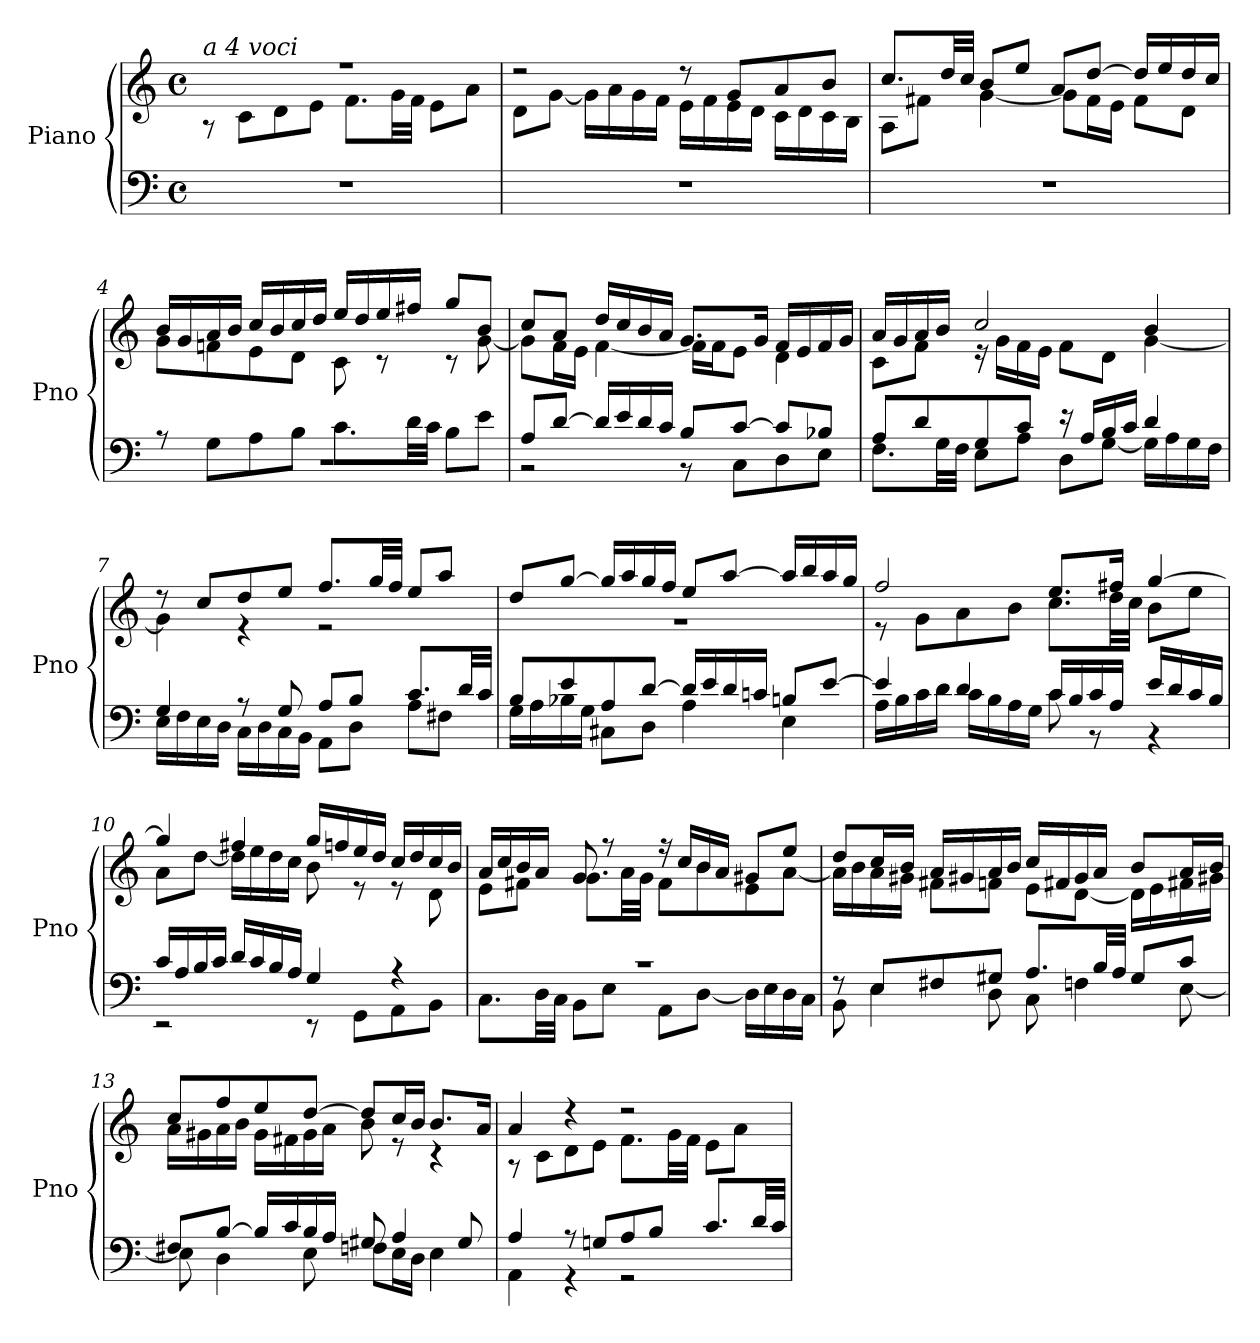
**kern	**kern
*part1	*part1
*staff2	*staff1
*I"Piano	*
*I'Pno	*
*clefF4	*clefG2
*k[]	*k[]
*M4/4	*M4/4
*met(c)	*met(c)
*MM58	*MM58
=1	=1
*	*^
!	!LO:TX:a:i:t=a 4 voci	!
1r	1r	8r
.	.	8c\L
.	.	8d\
.	.	8e\J
.	.	8.f\L
.	.	32g\LL
.	.	32f\JJJ
.	.	8e\L
.	.	8a\J
=2	=2	=2
1r	2r	8d\L
.	.	[8g\J
.	.	16g\LL]
.	.	16a\
.	.	16g\
.	.	16f\JJ
.	8r	16e\LL
.	.	16f\
.	8g/L	16e\
.	.	16d\JJ
.	8a/	16c\LL
.	.	16d\
.	8b/J	16c\
.	.	16B\JJ
=3	=3	=3
1r	8.cc/L	8A\L
.	.	8f#X\J
.	32dd/LL	.
.	32cc/JJJ	.
.	8b/L	[4g\
.	8ee/J	.
.	8a/L	8g\L]
.	[8dd/J	16f#\L
.	.	16e\JJ
.	16dd/LL]	8f#\L
.	16ee/	.
.	16dd/	8d\J
.	16cc/JJ	.
!!LO:LB:g=z	!!
=4	=4	=4
*^	*	*
8r	1r	16b/LL	8g\L
.	.	16g/	.
8G\L	.	16a/	8fn\
.	.	16b/JJ	.
8A\	.	16cc/LL	8e\
.	.	16b/	.
8B\J	.	16cc/	8d\J
.	.	16dd/JJ	.
8.c\L	.	16ee/LL	8c\
.	.	16dd/	.
.	.	16ee/	8r
32d\LL	.	16ff#X/JJ	.
32c\JJJ	.	.	.
8B\L	.	8gg/L	8r
8e\J	.	8b/J	[8g\
=5	=5	=5	=5
8A/L	2r	8cc/L	8g\L]
[8d/J	.	8a/J	16f\L
.	.	.	16e\JJ
16d/LL]	.	16dd/LL	[4f\
16e/	.	16cc/	.
16d/	.	16b/	.
16c/JJ	.	16a/JJ	.
8B/L	8r	8.g/L	16f\LL]
.	.	.	16f\J
[8c/J	8C\L	.	8e\J
.	.	16g/Jk	.
8c/L]	8D\	16f/LL	4d\
.	.	16e/	.
8B-X/J	8E\J	16f/	.
.	.	16g/JJ	.
!!LO:LB:g=z	!!
=6	=6	=6	=6
8A/L	8.F\L	16a/LL	8c\L
.	.	16g/	.
8d/	.	16a/	8f\J
.	32G\LL	16b/JJ	.
.	32F\JJJ	.	.
8G/	8E\L	2cc/	16r
.	.	.	16g\LL
8c/J	8A\J	.	16f\
.	.	.	16e\JJ
16r	8D\L	.	8f\L
16A/LL	.	.	.
16B/	[8G\J	.	8d\J
16c/JJ	.	.	.
4d/	16G\LL]	4b/	[4g\
.	16A\	.	.
.	16G\	.	.
.	16F\JJ	.	.
=7	=7	=7	=7
4G/	16E\LL	8r	4g\]
.	16F\	.	.
.	16E\	8cc/L	.
.	16D\JJ	.	.
8r	16C\LL	8dd/	4r
.	16D\	.	.
8G/	16C\	8ee/J	.
.	16BB\JJ	.	.
8A/L	8AA\L	8.ff/L	2r
8B/J	8D\J	.	.
.	.	32gg/LL	.
.	.	32ff/JJJ	.
8.c/L	8A\L	8ee/L	.
.	8F#X\J	8aa/J	.
32d/LL	.	.	.
32c/JJJ	.	.	.
!!LO:LB:g=z	!!
=8	=8	=8	=8
8B/L	16G\LL	8dd/L	1r
.	16A\	.	.
8e/	16B-X\	[8gg/J	.
.	16G\JJ	.	.
8A/	8C#X\L	16gg/LL]	.
.	.	16aa/	.
[8d/J	8D\J	16gg/	.
.	.	16ff/JJ	.
16d/LL]	4A\	8ee/L	.
16e/	.	.	.
16d/	.	[8aa/J	.
16cn/JJ	.	.	.
8Bn/L	4E\	16aa/LL]	.
.	.	16bb/	.
[8e/J	.	16aa/	.
.	.	16gg/JJ	.
=9	=9	=9	=9
4e/]	16A\LL	2ff/	8r
.	16B\	.	.
.	16c\	.	8g\L
.	16d\JJ	.	.
4d/	16c\LL	.	8a\
.	16B\	.	.
.	16A\	.	8b\J
.	16G\JJ	.	.
16c/LL	8c\	8.ee/L	8.cc\L
16B/	.	.	.
16c/	8r	.	.
16A/JJ	.	16ff#X/Jk	32dd\LL
.	.	.	32cc\JJJ
16e/LL	4r	[4gg/	8b\L
16d/	.	.	.
16c/	.	.	8ee\J
16B/JJ	.	.	.
!!LO:PB:g=z	!!
=10	=10	=10	=10
16c/LL	2r	4gg/]	8a\L
16A/	.	.	.
16B/	.	.	[8dd\J
16c/JJ	.	.	.
16d/LL	.	4ff#X/	16dd\LL]
16c/	.	.	16ee\
16B/	.	.	16dd\
16A/JJ	.	.	16cc\JJ
4G/	8r	16gg/LL	8b\
.	.	16ffn/	.
.	8GG\L	16ee/	8r
.	.	16dd/JJ	.
4r	8AA\	16cc/LL	8r
.	.	16dd/	.
.	8BB\J	16cc/	8d\
.	.	16b/JJ	.
=11	=11	=11	=11
1r	8.C\L	16a/LL	8e\L
.	.	16cc/	.
.	.	16b/	8f#X\J
.	32D\LL	16a/JJ	.
.	32C\JJJ	.	.
.	8BB\L	8g/	8.g\L
.	8E\J	8r	.
.	.	.	32a\LL
.	.	.	32g\JJJ
.	8AA\L	16r	8f#\L
.	.	16cc/LL	.
.	[8D\J	16b/	8b\
.	.	16a/JJ	.
.	16D\LL]	8g#X/L	8e\
.	16E\	.	.
.	16D\	8ee/J	[8a\J
.	16C\JJ	.	.
!!LO:LB:g=z	!!
=12	=12	=12	=12
8r	8BB\	8dd/L	16a\LL]
.	.	.	16b\
8E/L	4E\	16cc/L	16a\
.	.	16b/JJ	16g#X\JJ
8F#X/	.	16a/LL	8f#X\L
.	.	16g#X/	.
8G#X/J	8D\	16a/	8fn\J
.	.	16b/JJ	.
8.A/L	8C\	16cc/LL	8e\L
.	.	16f#X/	.
.	4Fn\	16g#/	[8d\J
32B/LL	.	16a/JJ	.
32A/JJJ	.	.	.
8G#/L	.	8b/L	16d\LL]
.	.	.	16e\
8c/J	[8E\	16a/L	16f#X\
.	.	16b/JJ	16g#X\JJ
=13	=13	=13	=13
8F#X/L	8E\]	8cc/L	16a\LL
.	.	.	16g#X\
[8B/J	4D\	8ff/	16a\
.	.	.	16b\JJ
16B/LL]	.	8ee/	16g#\LL
16c/	.	.	16f#X\
16B/	8E\	[8dd/J	16g#\
16A/JJ	.	.	16a\JJ
8G#X/	8Fn\L	8dd/L]	8b\
4A/	16E\L	16cc/L	8r
.	16D\JJ	16b/JJ	.
.	4E\	8.b/L	4r
8G#/	.	.	.
.	.	16a/Jk	.
!!LO:LB:g=z	!!
=14	=14	=14	=14
4A/	4AA\	4a/	8r
.	.	.	8c\L
8r	4r	4r	8d\
8Gn/L	.	.	8e\J
8A/	2r	2r	8.f\L
8B/J	.	.	.
.	.	.	32g\LL
.	.	.	32f\JJJ
8.c/L	.	.	8e\L
.	.	.	8a\J
32d/LL	.	.	.
32c/JJJ	.	.	.
*v	*v	*	*
*	*v	*v
=	=
*-	*-
